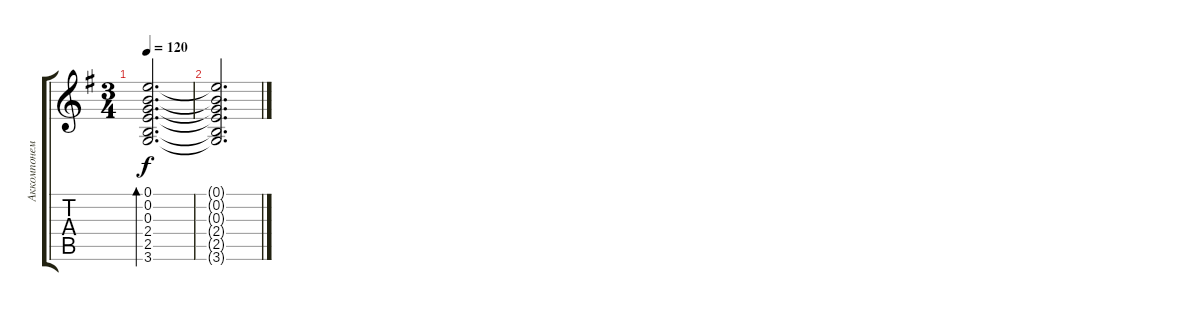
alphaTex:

\track ("Аккомпонемент" "Аккомпонем") {instrument acousticguitarsteel}
\staff {score tabs}
\tuning (E4 B3 G3 D3 A2 E2) {hide}
\ts (3 4)
\tempo 120
\clef g2
\ks g
(0.1 0.2 0.3 2.4 2.5 3.6).2{d bd 480 dy f} |
(0.1{t} 0.2{t} 0.3{t} 2.4{t} 2.5{t} 3.6{t}).2{d}
